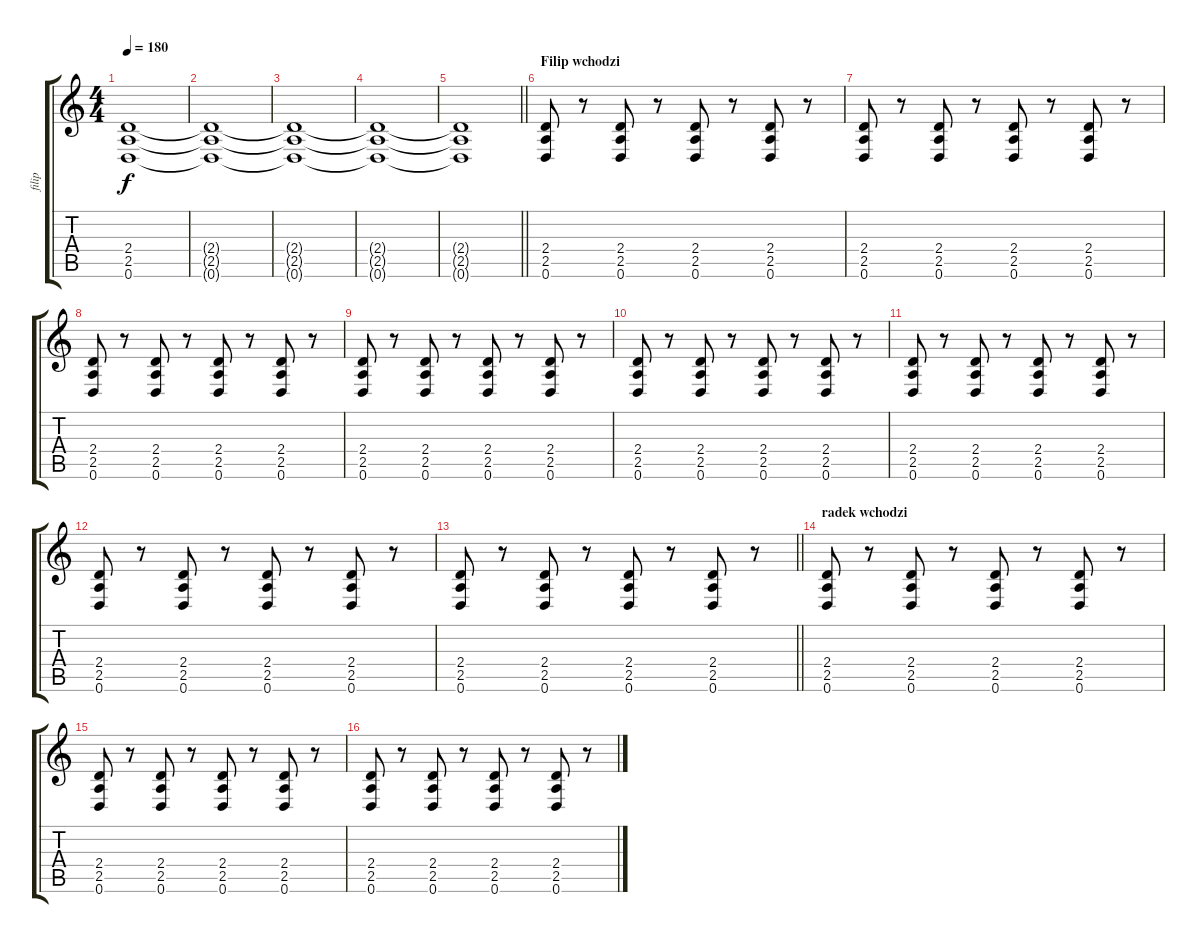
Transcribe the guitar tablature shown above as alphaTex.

\track ("filip" "filip") {instrument distortionguitar}
\staff {score tabs}
\tuning (D4 A3 F3 C3 G2 D2) {hide}
\ts (4 4)
\tempo 180
\clef g2
\ks c
(2.4{t} 2.5{t} 0.6{t}).1{dy f} |
(2.4{t} 2.5{t} 0.6{t}).1 |
(2.4{t} 2.5{t} 0.6{t}).1 |
(2.4{t} 2.5{t} 0.6{t}).1 |
\barLineRight lightlight
(2.4{t} 2.5{t} 0.6{t}).1 |
\section ("" "Filip wchodzi")
(2.4 2.5 0.6).8 r.8 (2.4 2.5 0.6).8 r.8 (2.4 2.5 0.6).8 r.8 (2.4 2.5 0.6).8 r.8 |
(2.4 2.5 0.6).8 r.8 (2.4 2.5 0.6).8 r.8 (2.4 2.5 0.6).8 r.8 (2.4 2.5 0.6).8 r.8 |
(2.4 2.5 0.6).8 r.8 (2.4 2.5 0.6).8 r.8 (2.4 2.5 0.6).8 r.8 (2.4 2.5 0.6).8 r.8 |
(2.4 2.5 0.6).8 r.8 (2.4 2.5 0.6).8 r.8 (2.4 2.5 0.6).8 r.8 (2.4 2.5 0.6).8 r.8 |
(2.4 2.5 0.6).8 r.8 (2.4 2.5 0.6).8 r.8 (2.4 2.5 0.6).8 r.8 (2.4 2.5 0.6).8 r.8 |
(2.4 2.5 0.6).8 r.8 (2.4 2.5 0.6).8 r.8 (2.4 2.5 0.6).8 r.8 (2.4 2.5 0.6).8 r.8 |
(2.4 2.5 0.6).8 r.8 (2.4 2.5 0.6).8 r.8 (2.4 2.5 0.6).8 r.8 (2.4 2.5 0.6).8 r.8 |
\barLineRight lightlight
(2.4 2.5 0.6).8 r.8 (2.4 2.5 0.6).8 r.8 (2.4 2.5 0.6).8 r.8 (2.4 2.5 0.6).8 r.8 |
\section ("" "radek wchodzi")
(2.4 2.5 0.6).8 r.8 (2.4 2.5 0.6).8 r.8 (2.4 2.5 0.6).8 r.8 (2.4 2.5 0.6).8 r.8 |
(2.4 2.5 0.6).8 r.8 (2.4 2.5 0.6).8 r.8 (2.4 2.5 0.6).8 r.8 (2.4 2.5 0.6).8 r.8 |
(2.4 2.5 0.6).8 r.8 (2.4 2.5 0.6).8 r.8 (2.4 2.5 0.6).8 r.8 (2.4 2.5 0.6).8 r.8
